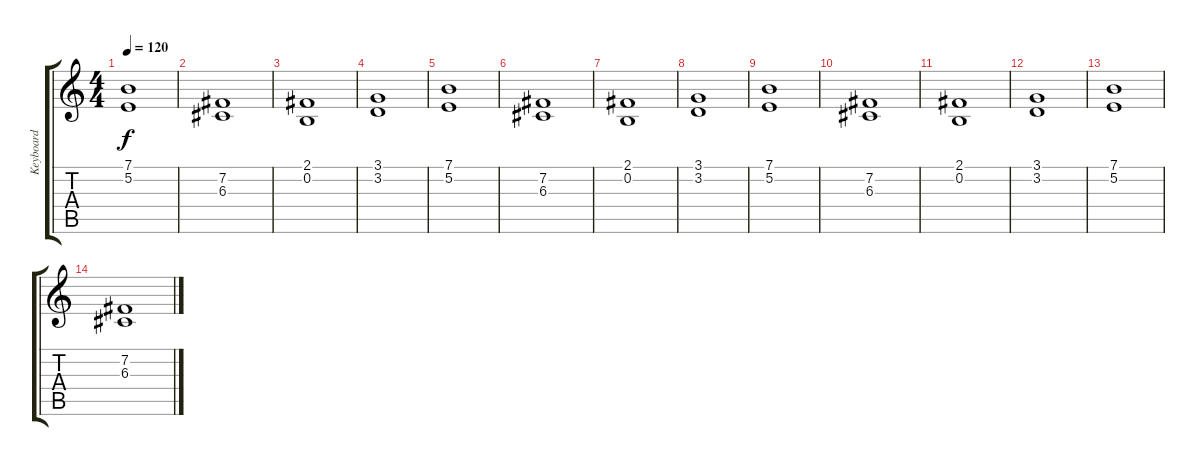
\track ("Keyboard" "Keyboard") {instrument percussiveorgan}
\staff {score tabs}
\tuning (E4 B3 G3 D3 A2 E2) {hide}
\ts (4 4)
\tempo 120
\clef g2
\ks c
(7.1 5.2).1{dy f} |
(7.2 6.3).1 |
(2.1 0.2).1 |
(3.1 3.2).1 |
(7.1 5.2).1 |
(7.2 6.3).1 |
(2.1 0.2).1 |
(3.1 3.2).1 |
(7.1 5.2).1 |
(7.2 6.3).1 |
(2.1 0.2).1 |
(3.1 3.2).1 |
(7.1 5.2).1 |
(7.2 6.3).1
